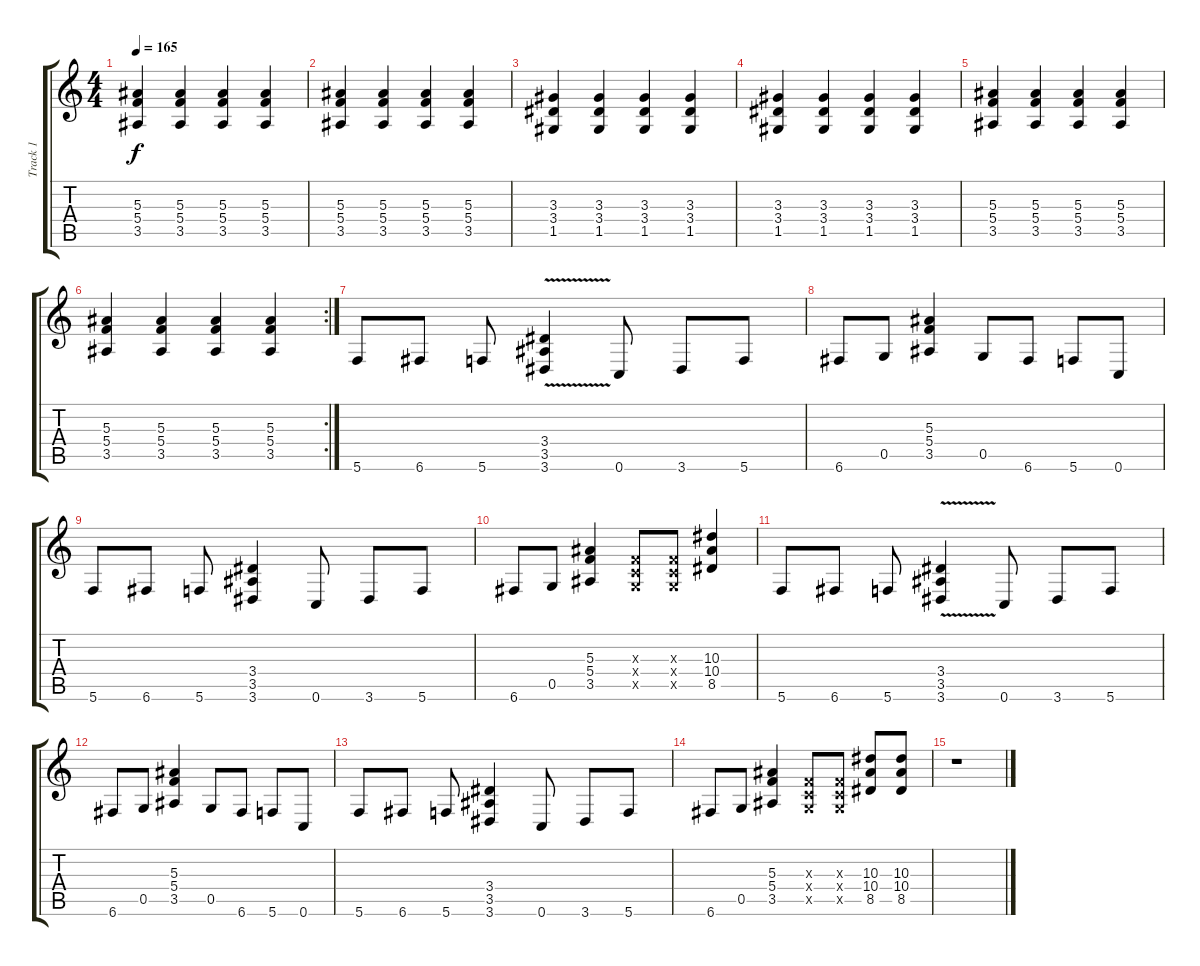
\track ("Track 1" "Track 1") {instrument distortionguitar}
\staff {score tabs}
\tuning (D4 A3 F3 C3 G2 C2) {hide}
\ts (4 4)
\tempo 165
\clef g2
\ks c
(5.3 5.4 3.5).4{dy f} (5.3 5.4 3.5).4 (5.3 5.4 3.5).4 (5.3 5.4 3.5).4 |
(5.3 5.4 3.5).4 (5.3 5.4 3.5).4 (5.3 5.4 3.5).4 (5.3 5.4 3.5).4 |
(3.3 3.4 1.5).4 (3.3 3.4 1.5).4 (3.3 3.4 1.5).4 (3.3 3.4 1.5).4 |
(3.3 3.4 1.5).4 (3.3 3.4 1.5).4 (3.3 3.4 1.5).4 (3.3 3.4 1.5).4 |
(5.3 5.4 3.5).4 (5.3 5.4 3.5).4 (5.3 5.4 3.5).4 (5.3 5.4 3.5).4 |
\rc 2
(5.3 5.4 3.5).4 (5.3 5.4 3.5).4 (5.3 5.4 3.5).4 (5.3 5.4 3.5).4 |
5.6.8 6.6.8 5.6.8 (3.4{v} 3.5 3.6).4 0.6.8 3.6.8 5.6.8 |
6.6.8 0.5.8 (5.3 5.4 3.5).4 0.5.8 6.6.8 5.6.8 0.6.8 |
5.6.8 6.6.8 5.6.8 (3.4 3.5 3.6).4 0.6.8 3.6.8 5.6.8 |
6.6.8 0.5.8 (5.3 5.4 3.5).4 (0.3{x} 0.4{x} 0.5{x}).8 (0.3{x} 0.4{x} 0.5{x}).8 (10.3 10.4 8.5).4 |
5.6.8 6.6.8 5.6.8 (3.4{v} 3.5 3.6).4 0.6.8 3.6.8 5.6.8 |
6.6.8 0.5.8 (5.3 5.4 3.5).4 0.5.8 6.6.8 5.6.8 0.6.8 |
5.6.8 6.6.8 5.6.8 (3.4 3.5 3.6).4 0.6.8 3.6.8 5.6.8 |
6.6.8 0.5.8 (5.3 5.4 3.5).4 (0.3{x} 0.4{x} 0.5{x}).8 (0.3{x} 0.4{x} 0.5{x}).8 (10.3 10.4 8.5).8 (10.3 10.4 8.5).8 |
r.1
